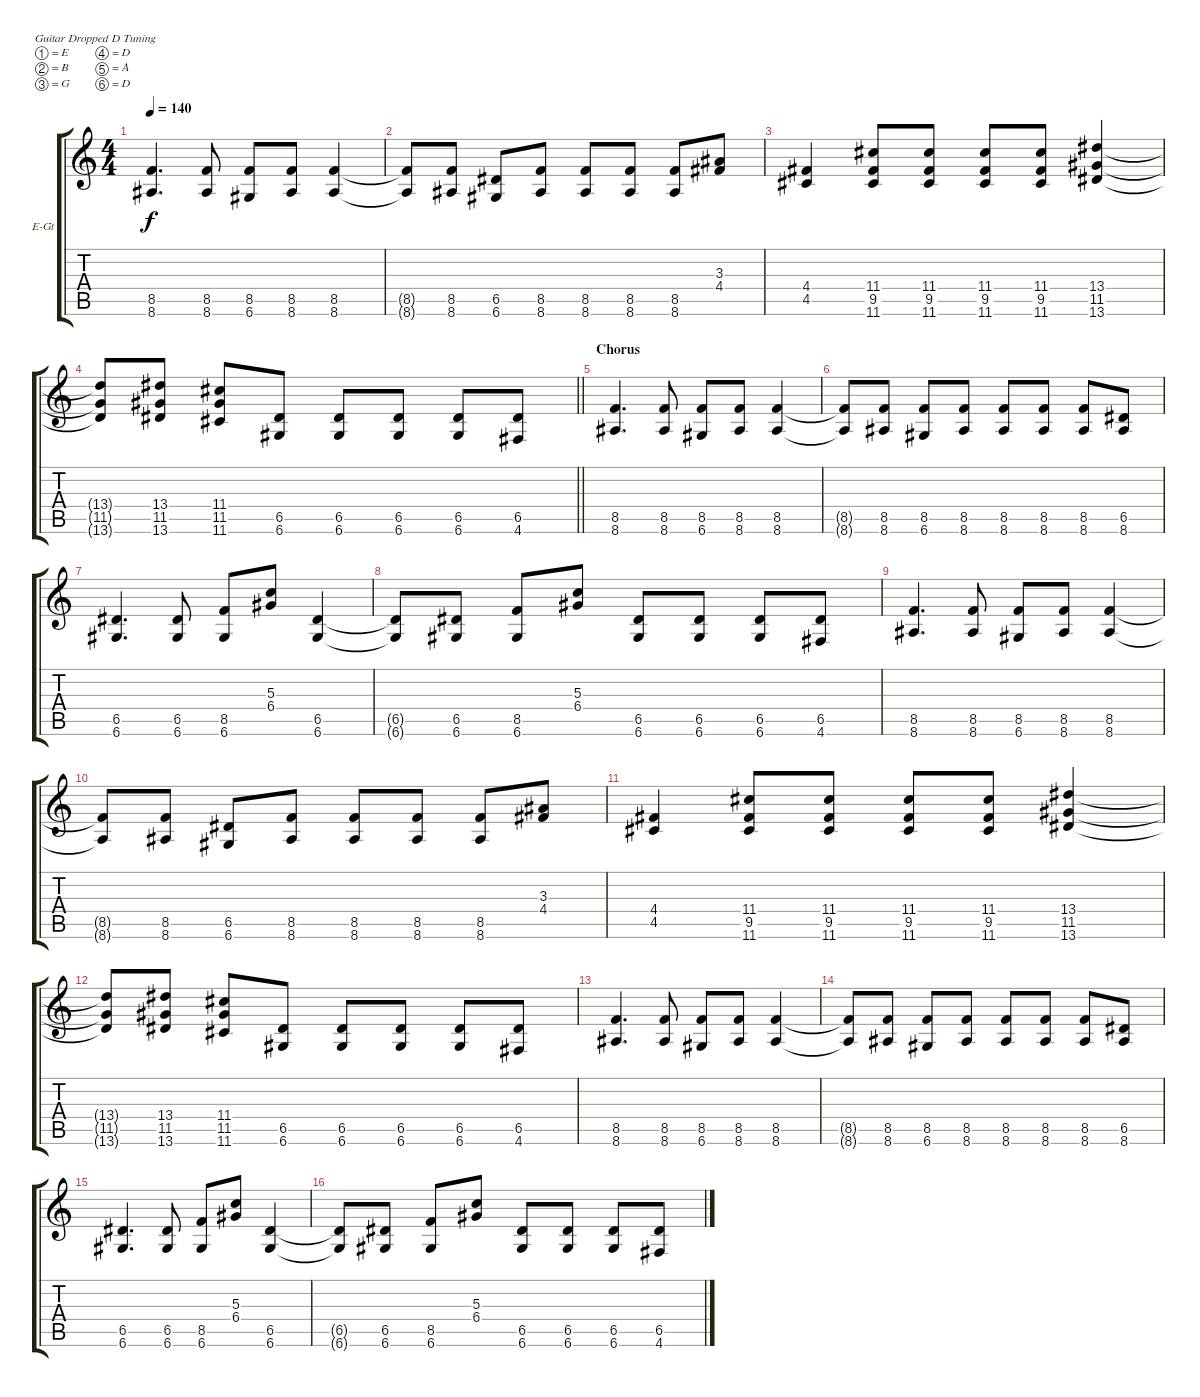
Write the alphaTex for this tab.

\bracketExtendMode groupsimilarinstruments
\firstSystemTrackNameOrientation horizontal
\otherSystemsTrackNameOrientation horizontal
\track ("Clean Guitar" "E-Gt") {instrument electricguitarclean}
\staff {score tabs}
\tuning (E4 B3 G3 D3 A2 D2)
\ts (4 4)
\tempo 140
\clef g2
\scale
0.333333
\ks c
(8.5 8.6).4{d dy f} (8.5 8.6).8 (8.5 6.6).8 (8.5 8.6).8 (8.5 8.6).4 |
\scale
0.333333 (8.5{t} 8.6{t}).8 (8.5 8.6).8 (6.5 6.6).8 (8.5 8.6).8 (8.5 8.6).8 (8.5 8.6).8 (8.5 8.6).8 (4.4 3.3).8 |
\scale
0.333333 (4.5 4.4).4 (11.4 9.5 11.6).8 (11.4 9.5 11.6).8 (11.4 9.5 11.6).8 (11.4 9.5 11.6).8 (13.4 11.5 13.6).4 |
\scale
0.333333
\barLineRight lightlight
(13.4{t} 11.5{t} 13.6{t}).8 (13.4 11.5 13.6).8 (11.4 11.5 11.6).8 (6.5 6.6).8 (6.5 6.6).8 (6.5 6.6).8 (6.5 6.6).8 (6.5 4.6).8 |
\section ("" "Chorus")
\scale
0.333333 (8.5 8.6).4{d} (8.5 8.6).8 (8.5 6.6).8 (8.5 8.6).8 (8.5 8.6).4 |
\scale
0.333333 (8.5{t} 8.6{t}).8 (8.5 8.6).8 (8.5 6.6).8 (8.5 8.6).8 (8.5 8.6).8 (8.5 8.6).8 (8.5 8.6).8 (6.5 8.6).8 |
\scale
0.333333 (6.5 6.6).4{d} (6.6 6.5).8 (8.5 6.6).8 (6.4 5.3).8 (6.5 6.6).4 |
\scale
0.333333 (6.5{t} 6.6{t}).8 (6.5 6.6).8 (8.5 6.6).8 (6.4 5.3).8 (6.5 6.6).8 (6.5 6.6).8 (6.5 6.6).8 (6.5 4.6).8 |
\scale
0.333333 (8.5 8.6).4{d} (8.5 8.6).8 (8.5 6.6).8 (8.5 8.6).8 (8.5 8.6).4 |
\scale
0.333333 (8.5{t} 8.6{t}).8 (8.5 8.6).8 (6.5 6.6).8 (8.5 8.6).8 (8.5 8.6).8 (8.5 8.6).8 (8.5 8.6).8 (4.4 3.3).8 |
\scale
0.333333 (4.5 4.4).4 (11.4 9.5 11.6).8 (11.4 9.5 11.6).8 (11.4 9.5 11.6).8 (11.4 9.5 11.6).8 (13.4 11.5 13.6).4 |
\scale
0.333333 (13.4{t} 11.5{t} 13.6{t}).8 (13.4 11.5 13.6).8 (11.4 11.5 11.6).8 (6.5 6.6).8 (6.5 6.6).8 (6.5 6.6).8 (6.5 6.6).8 (6.5 4.6).8 |
\scale
0.333333 (8.5 8.6).4{d} (8.5 8.6).8 (8.5 6.6).8 (8.5 8.6).8 (8.5 8.6).4 |
\scale
0.333333 (8.5{t} 8.6{t}).8 (8.5 8.6).8 (8.5 6.6).8 (8.5 8.6).8 (8.5 8.6).8 (8.5 8.6).8 (8.5 8.6).8 (6.5 8.6).8 |
\scale
0.333333 (6.5 6.6).4{d} (6.6 6.5).8 (8.5 6.6).8 (6.4 5.3).8 (6.5 6.6).4 |
\scale
0.333333 (6.5{t} 6.6{t}).8 (6.5 6.6).8 (8.5 6.6).8 (6.4 5.3).8 (6.5 6.6).8 (6.5 6.6).8 (6.5 6.6).8 (6.5 4.6).8
